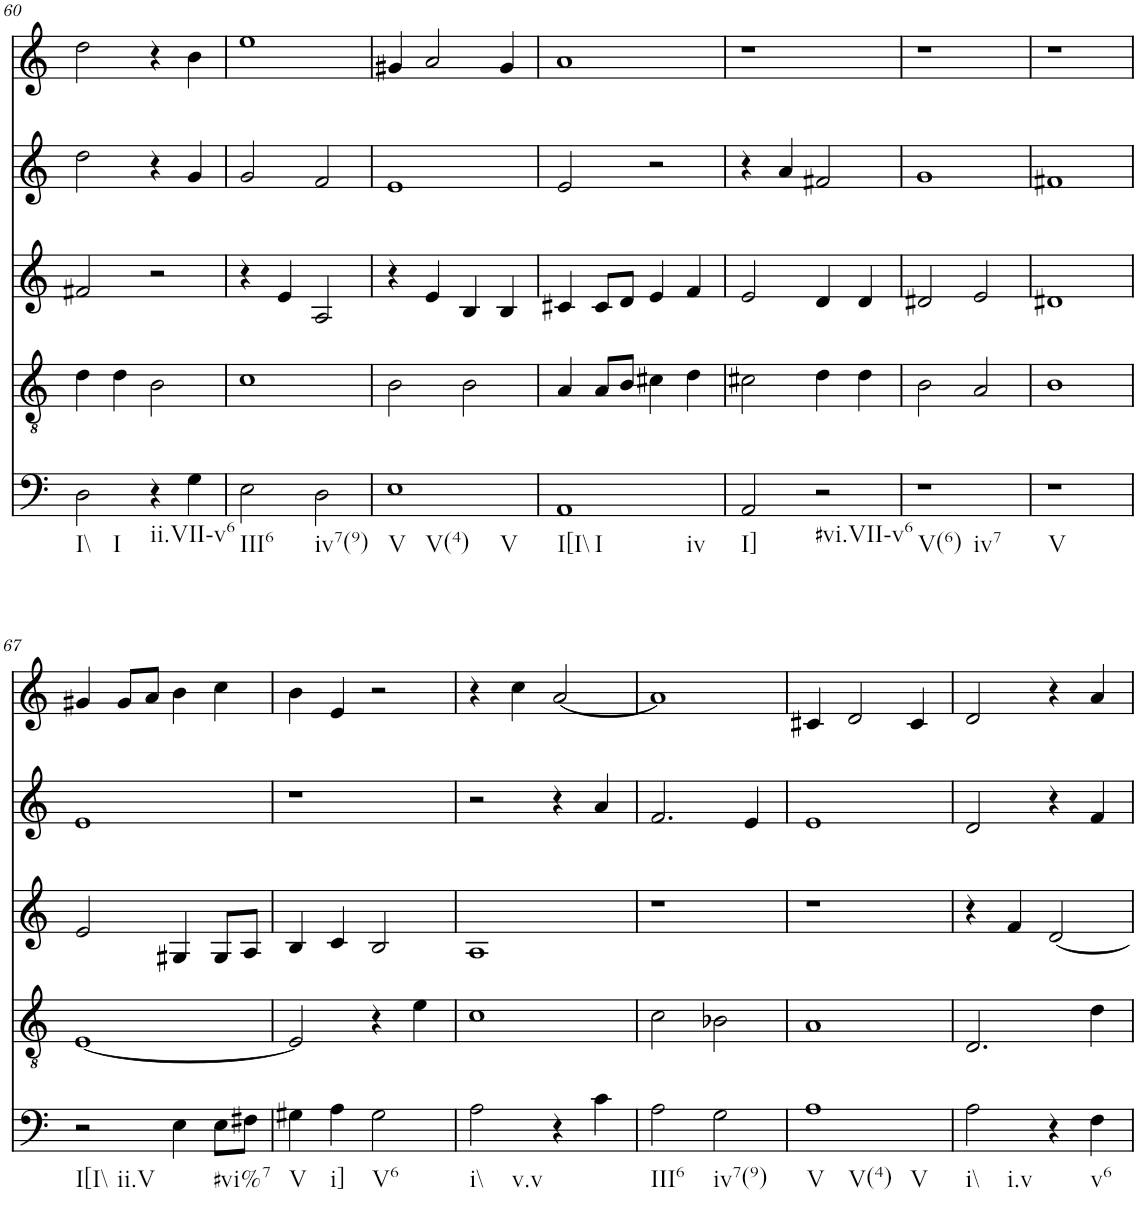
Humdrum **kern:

**kern	**kern	**kern	**kern	**kern
*part5	*part4	*part3	*part2	*part1
*staff5	*staff4	*staff3	*staff2	*staff1
*I"vox	*I"vox	*I"vox	*I"vox	*I"vox
!!LO:PB:g=z
*clefF4	*clefGv2	*clefG2	*clefG2	*clefG2
*k[]	*k[]	*k[]	*k[]	*k[]
*M4/4	*M4/4	*M4/4	*M4/4	*M4/4
=60	=60	=60	=60	=60
!LO:TX:b:t=I\\	!	!	!	!
!LO:TX:b:t=I	!	!	!	!
2D\	4d\	2f#X/	2dd\	2dd\
.	4d\	.	.	.
!LO:TX:b:t=ii.VII-v6	!	!	!	!
4r	2B\	2r	4r	4r
4G\	.	.	4g/	4b\
=61	=61	=61	=61	=61
!LO:TX:b:t=III6	!	!	!	!
2E\	1c	4r	2g/	1ee
.	.	4e/	.	.
!LO:TX:b:t=iv7(9)	!	!	!	!
2D\	.	2A/	2f/	.
=62	=62	=62	=62	=62
!LO:TX:b:t=V	!	!	!	!
!LO:TX:b:t=V(4)	!	!	!	!
!LO:TX:b:t=V	!	!	!	!
1E	2B\	4r	1e	4g#X/
.	.	4e/	.	2a/
.	2B\	4B/	.	.
.	.	4B/	.	4g#/
=63	=63	=63	=63	=63
!LO:TX:b:t=I[I\\	!	!	!	!
!LO:TX:b:t=I	!	!	!	!
!LO:TX:b:t=iv	!	!	!	!
1AA	4A/	4c#X/	2e/	1a
.	8A/L	8c#/L	.	.
.	8B/J	8d/J	.	.
.	4c#X\	4e/	2r	.
.	4d\	4f/	.	.
=64	=64	=64	=64	=64
!LO:TX:b:t=I]	!	!	!	!
2AA/	2c#X\	2e/	4r	1r
.	.	.	4a/	.
!LO:TX:b:t=#vi.VII-v6	!	!	!	!
2r	4d\	4d/	2f#X/	.
.	4d\	4d/	.	.
=65	=65	=65	=65	=65
!LO:TX:b:t=V(6)	!	!	!	!
!LO:TX:b:t=iv7	!	!	!	!
1r	2B\	2d#X/	1g	1r
.	2A/	2e/	.	.
=66	=66	=66	=66	=66
!LO:TX:b:t=V	!	!	!	!
1r	1B	1d#X	1f#X	1r
!!LO:LB:g=z
=67	=67	=67	=67	=67
!LO:TX:b:t=I[I\\	!	!	!	!
!LO:TX:b:t=ii.V	!	!	!	!
2r	[1E	2e/	1e	4g#X/
.	.	.	.	8g#/L
.	.	.	.	8a/J
4E\	.	4G#X/	.	4b\
!LO:TX:b:t=#vi%7	!	!	!	!
8E\L	.	8G#/L	.	4cc\
8F#X\J	.	8A/J	.	.
=68	=68	=68	=68	=68
!LO:TX:b:t=V	!	!	!	!
4G#X\	2E/]	4B/	1r	4b\
!LO:TX:b:t=i]	!	!	!	!
4A\	.	4c/	.	4e/
!LO:TX:b:t=V6	!	!	!	!
2G#\	4r	2B/	.	2r
.	4e\	.	.	.
=69	=69	=69	=69	=69
!LO:TX:b:t=i\\	!	!	!	!
!LO:TX:b:t=v.v	!	!	!	!
2A\	1c	1A	2r	4r
.	.	.	.	4cc\
4r	.	.	4r	[2a/
4c\	.	.	4a/	.
=70	=70	=70	=70	=70
!LO:TX:b:t=III6	!	!	!	!
2A\	2c\	1r	2.f/	1a]
!LO:TX:b:t=iv7(9)	!	!	!	!
2G\	2B-X\	.	.	.
.	.	.	4e/	.
=71	=71	=71	=71	=71
!LO:TX:b:t=V	!	!	!	!
!LO:TX:b:t=V(4)	!	!	!	!
!LO:TX:b:t=V	!	!	!	!
1A	1A	1r	1e	4c#X/
.	.	.	.	2d/
.	.	.	.	4c#/
=72	=72	=72	=72	=72
!LO:TX:b:t=i\\	!	!	!	!
!LO:TX:b:t=i.v	!	!	!	!
2A\	2.D/	4r	2d/	2d/
.	.	4f/	.	.
4r	.	[2d/	4r	4r
!LO:TX:b:t=v6	!	!	!	!
4F\	4d\	.	4f/	4a/
=	=	=	=	=
*-	*-	*-	*-	*-
